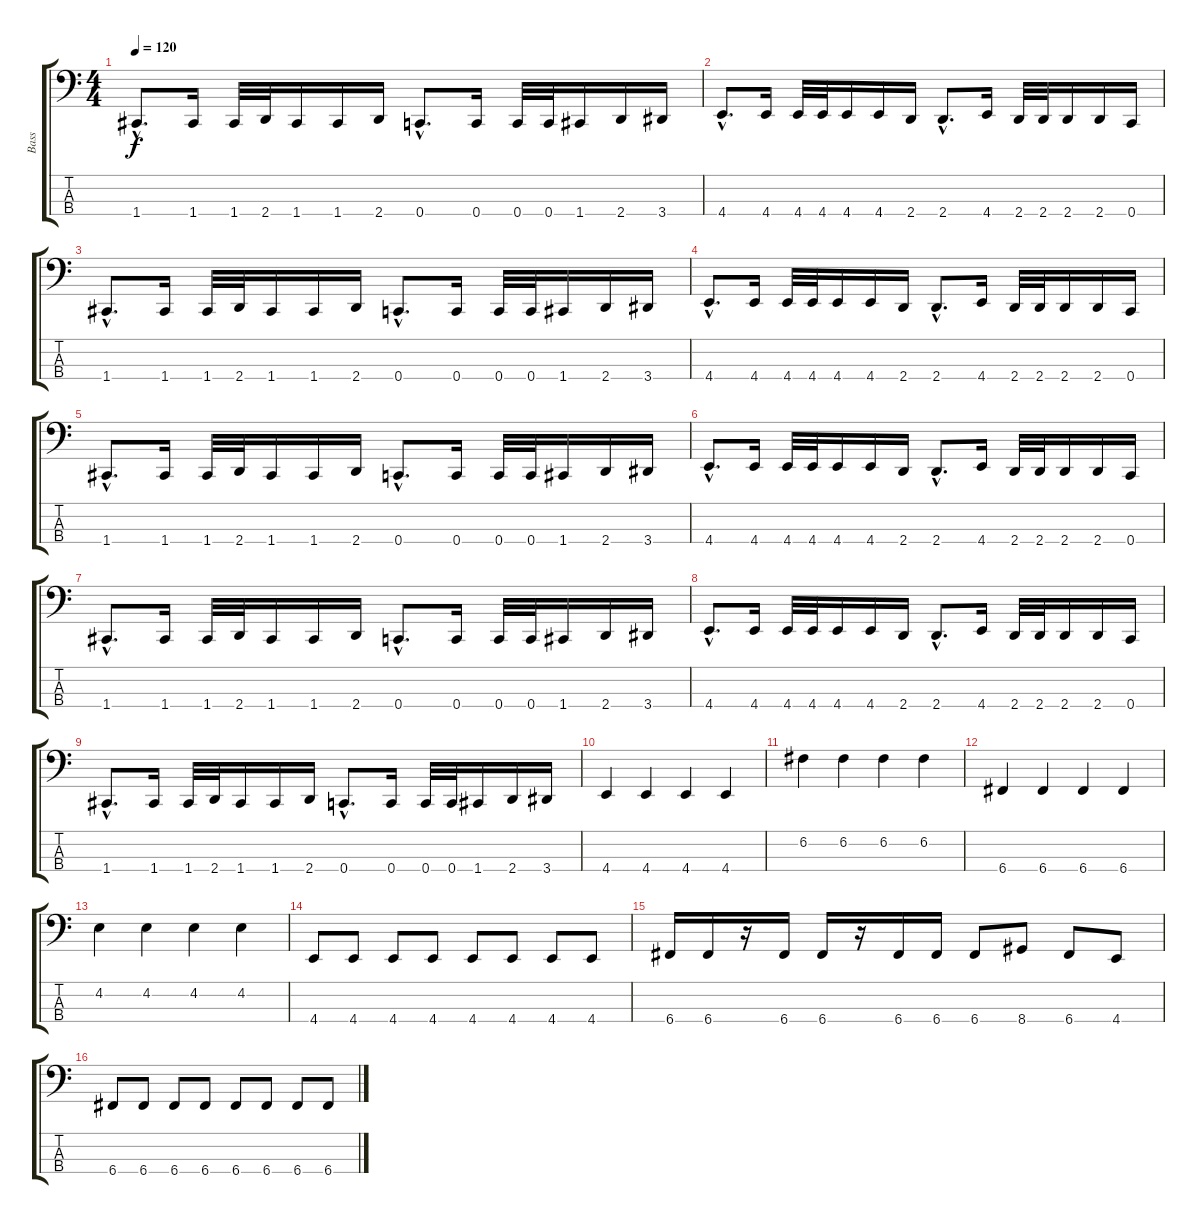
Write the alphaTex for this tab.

\track ("Bass" "Bass") {instrument electricbasspick}
\staff {score tabs}
\tuning (F2 C2 G1 C1) {hide}
\ts (4 4)
\tempo 120
\clef f4
\ks c
1.4{hac}.8{d dy f} 1.4.16 1.4.32 2.4.32 1.4.16 1.4.16 2.4.16 0.4{hac}.8{d} 0.4.16 0.4.32 0.4.32 1.4.16 2.4.16 3.4.16 |
4.4{hac}.8{d} 4.4.16 4.4.32 4.4.32 4.4.16 4.4.16 2.4.16 2.4{hac}.8{d} 4.4.16 2.4.32 2.4.32 2.4.16 2.4.16 0.4.16 |
1.4{hac}.8{d} 1.4.16 1.4.32 2.4.32 1.4.16 1.4.16 2.4.16 0.4{hac}.8{d} 0.4.16 0.4.32 0.4.32 1.4.16 2.4.16 3.4.16 |
4.4{hac}.8{d} 4.4.16 4.4.32 4.4.32 4.4.16 4.4.16 2.4.16 2.4{hac}.8{d} 4.4.16 2.4.32 2.4.32 2.4.16 2.4.16 0.4.16 |
1.4{hac}.8{d} 1.4.16 1.4.32 2.4.32 1.4.16 1.4.16 2.4.16 0.4{hac}.8{d} 0.4.16 0.4.32 0.4.32 1.4.16 2.4.16 3.4.16 |
4.4{hac}.8{d} 4.4.16 4.4.32 4.4.32 4.4.16 4.4.16 2.4.16 2.4{hac}.8{d} 4.4.16 2.4.32 2.4.32 2.4.16 2.4.16 0.4.16 |
1.4{hac}.8{d} 1.4.16 1.4.32 2.4.32 1.4.16 1.4.16 2.4.16 0.4{hac}.8{d} 0.4.16 0.4.32 0.4.32 1.4.16 2.4.16 3.4.16 |
4.4{hac}.8{d} 4.4.16 4.4.32 4.4.32 4.4.16 4.4.16 2.4.16 2.4{hac}.8{d} 4.4.16 2.4.32 2.4.32 2.4.16 2.4.16 0.4.16 |
1.4{hac}.8{d} 1.4.16 1.4.32 2.4.32 1.4.16 1.4.16 2.4.16 0.4{hac}.8{d} 0.4.16 0.4.32 0.4.32 1.4.16 2.4.16 3.4.16 |
4.4.4 4.4.4 4.4.4 4.4.4 |
6.2.4 6.2.4 6.2.4 6.2.4 |
6.4.4 6.4.4 6.4.4 6.4.4 |
4.2.4 4.2.4 4.2.4 4.2.4 |
4.4.8 4.4.8 4.4.8 4.4.8 4.4.8 4.4.8 4.4.8 4.4.8 |
6.4.16 6.4.16 r.16 6.4.16 6.4.16 r.16 6.4.16 6.4.16 6.4.8 8.4.8 6.4.8 4.4.8 |
6.4.8 6.4.8 6.4.8 6.4.8 6.4.8 6.4.8 6.4.8 6.4.8
